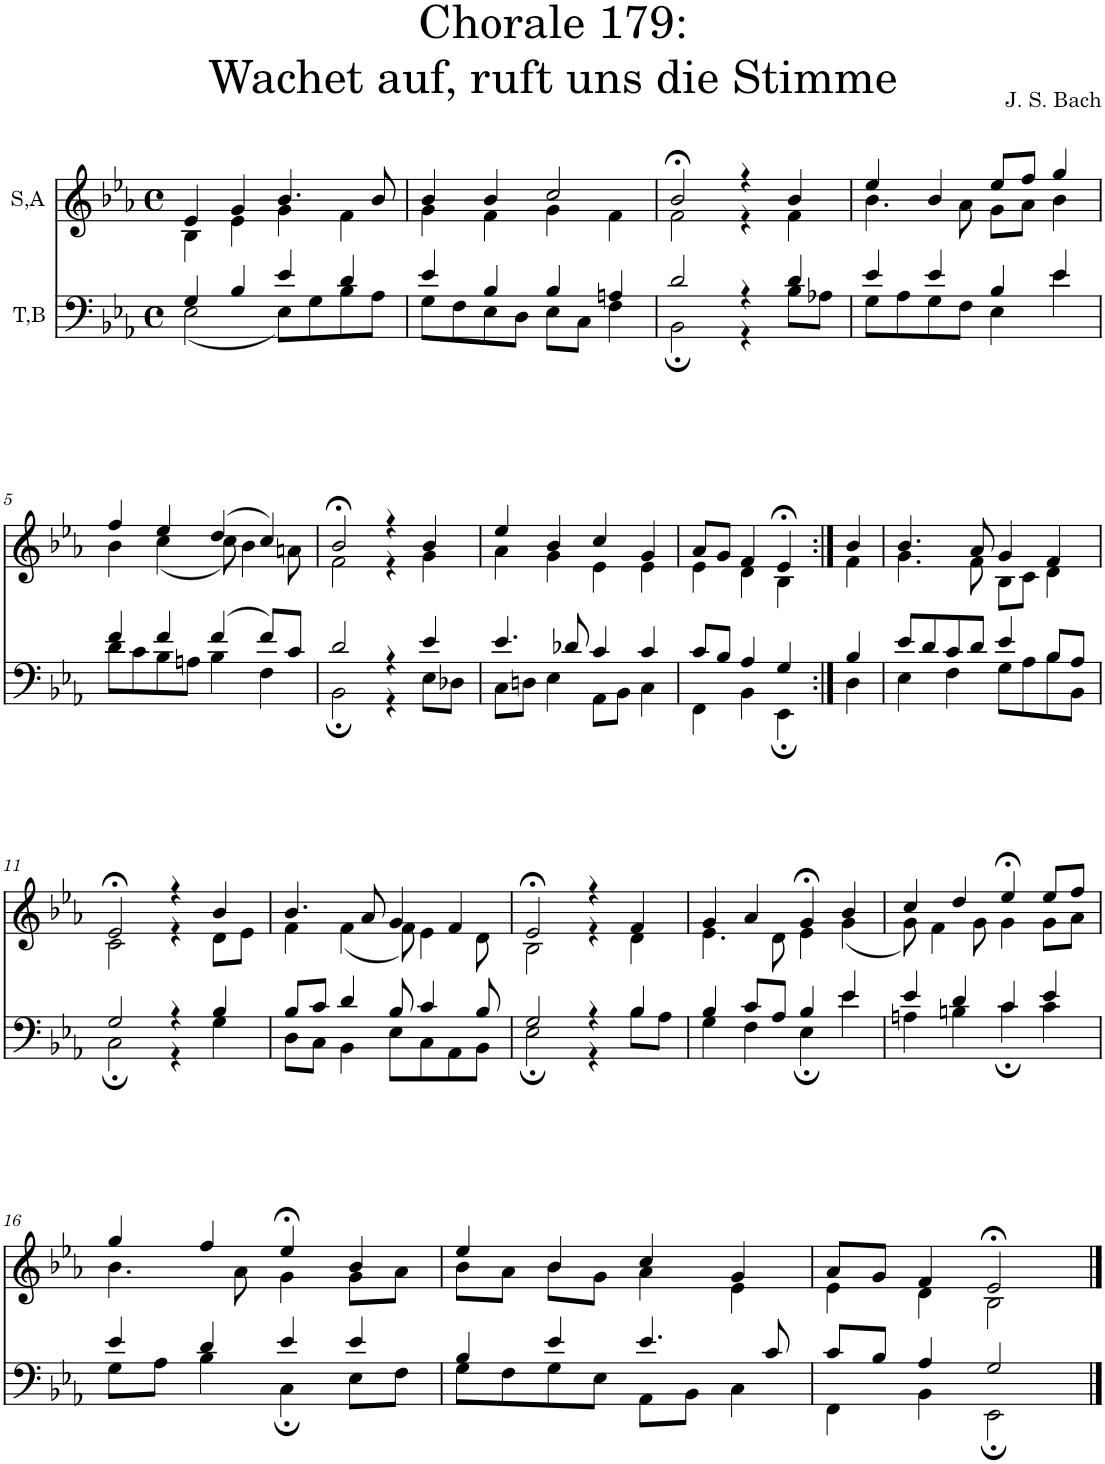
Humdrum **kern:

**kern	**kern
*part2	*part1
*staff2	*staff1
*I"T,B	*I"S,A
*clefF4	*clefG2
*k[b-e-a-]	*k[b-e-a-]
*M4/4	*M4/4
*met(c)	*met(c)
=1	=1
*^	*^
4G/	(<2E-\	4e-/	4B-\
4B-/	.	4g/	4e-\
4e-/	8E-\L)	4.b-/	4g\
.	8G\	.	.
4d/	8B-\	.	4f\
.	8A-\J	8b-/	.
=2	=2	=2	=2
4e-/	8G\L	4b-/	4g\
.	8F\	.	.
4B-/	8E-\	4b-/	4f\
.	8D\J	.	.
4B-/	8E-\L	2cc/	4g\
.	8C\J	.	.
4An/	4F\	.	4f\
=3	=3	=3	=3
2d/	2BB-;\	2b-;</	2f\
4r	4r	4r	4r
4d/	8B-\L	4b-/	4f\
.	8A-X\J	.	.
=4	=4	=4	=4
4e-/	8G\L	4ee-/	4.b-\
.	8A-\	.	.
4e-/	8G\	4b-/	.
.	8F\J	.	8a-\
4B-/	4E-\	8ee-/L	8g\L
.	.	8ff/J	8a-\J
4e-/	4e-\	4gg/	4b-\
!!LO:LB:g=z	!!
=5	=5	=5	=5
4f/	8d\L	4ff/	4b-\
.	8c\	.	.
4f/	8B-\	4ee-/	(<4cc\
.	8An\J	.	.
(>4f/	4B-\	(>4dd/	8cc\)
.	.	.	4b-\
8f/L)	4F\	4cc/)	.
8c/J	.	.	8an\
=6	=6	=6	=6
2d/	2BB-;\	2b-;</	2f\
4r	4r	4r	4r
4e-/	8E-\L	4b-/	4g\
.	8D-X\J	.	.
=7	=7	=7	=7
4.e-/	8C\L	4ee-/	4a-\
.	8Dn\J	.	.
.	4E-\	4b-/	4g\
8d-X/	.	.	.
4c/	8AA-\L	4cc/	4e-\
.	8BB-\J	.	.
4c/	4C\	4g/	4e-\
=840	=840	=840	=840
8c/L	4FF\	8a-/L	4e-\
8B-/J	.	8g/J	.
4A-/	4BB-\	4f/	4d\
4G/	4EE-;\	4e-;</	4B-\
=841:|!	=841:|!	=841:|!	=841:|!
4B-/	4D\	4b-/	4f\
=10	=10	=10	=10
8e-/L	4E-\	4.b-/	4.g\
8d/	.	.	.
8c/	4F\	.	.
8d/J	.	8a-/	8f\
4e-/	8G\L	4g/	8B-\L
.	8A-\	.	8c\J
8B-/L	8B-\	4f/	4d\
8A-/J	8BB-\J	.	.
!!LO:LB:g=z	!!
=11	=11	=11	=11
2G/	2C;\	2e-;</	2c\
4r	4r	4r	4r
4B-/	4G\	4b-/	8d\L
.	.	.	8e-\J
=12	=12	=12	=12
8B-/L	8D\L	4.b-/	4f\
8c/J	8C\J	.	.
4d/	4BB-\	.	(<4f\
.	.	8a-/	.
8B-/	8E-\L	4g/	8f\)
4c/	8C\	.	4e-\
.	8AA-\	4f/	.
8B-/	8BB-\J	.	8d\
=13	=13	=13	=13
2G/	2E-;\	2e-;</	2B-\
4r	4r	4r	4r
4B-/	8B-\L	4f/	4d\
.	8A-\J	.	.
=14	=14	=14	=14
4B-/	4G\	4g/	4.e-\
8c/L	4F\	4a-/	.
8A-/J	.	.	8d\
4B-/	4E-;\	4g;</	4e-\
4e-/	4e-\	4b-/	(<4g\
=15	=15	=15	=15
4e-/	4An\	4cc/	8g\)
.	.	.	4f\
4d/	4Bn\	4dd/	.
.	.	.	8g\
4c/	4c;\	4ee-;</	4g\
4e-/	4c\	8ee-/L	8g\L
.	.	8ff/J	8a-\J
!!LO:LB:g=z	!!
=16	=16	=16	=16
4e-/	8G\L	4gg/	4.b-\
.	8A-\J	.	.
4d/	4B-\	4ff/	.
.	.	.	8a-\
4e-/	4C;\	4ee-;</	4g\
4e-/	8E-\L	4b-/	8g\L
.	8F\J	.	8a-\J
=17	=17	=17	=17
4B-/	8G\L	4ee-/	8b-\L
.	8F\	.	8a-\J
4e-/	8G\	4b-/	8b-\L
.	8E-\J	.	8g\J
4.e-/	8AA-\L	4cc/	4a-\
.	8BB-\J	.	.
.	4C\	4g/	4e-\
8c/	.	.	.
=18	=18	=18	=18
8c/L	4FF\	8a-/L	4e-\
8B-/J	.	8g/J	.
4A-/	4BB-\	4f/	4d\
2G/	2EE-;\	2e-;</	2B-\
*v	*v	*	*
*	*v	*v
==	==
*-	*-
